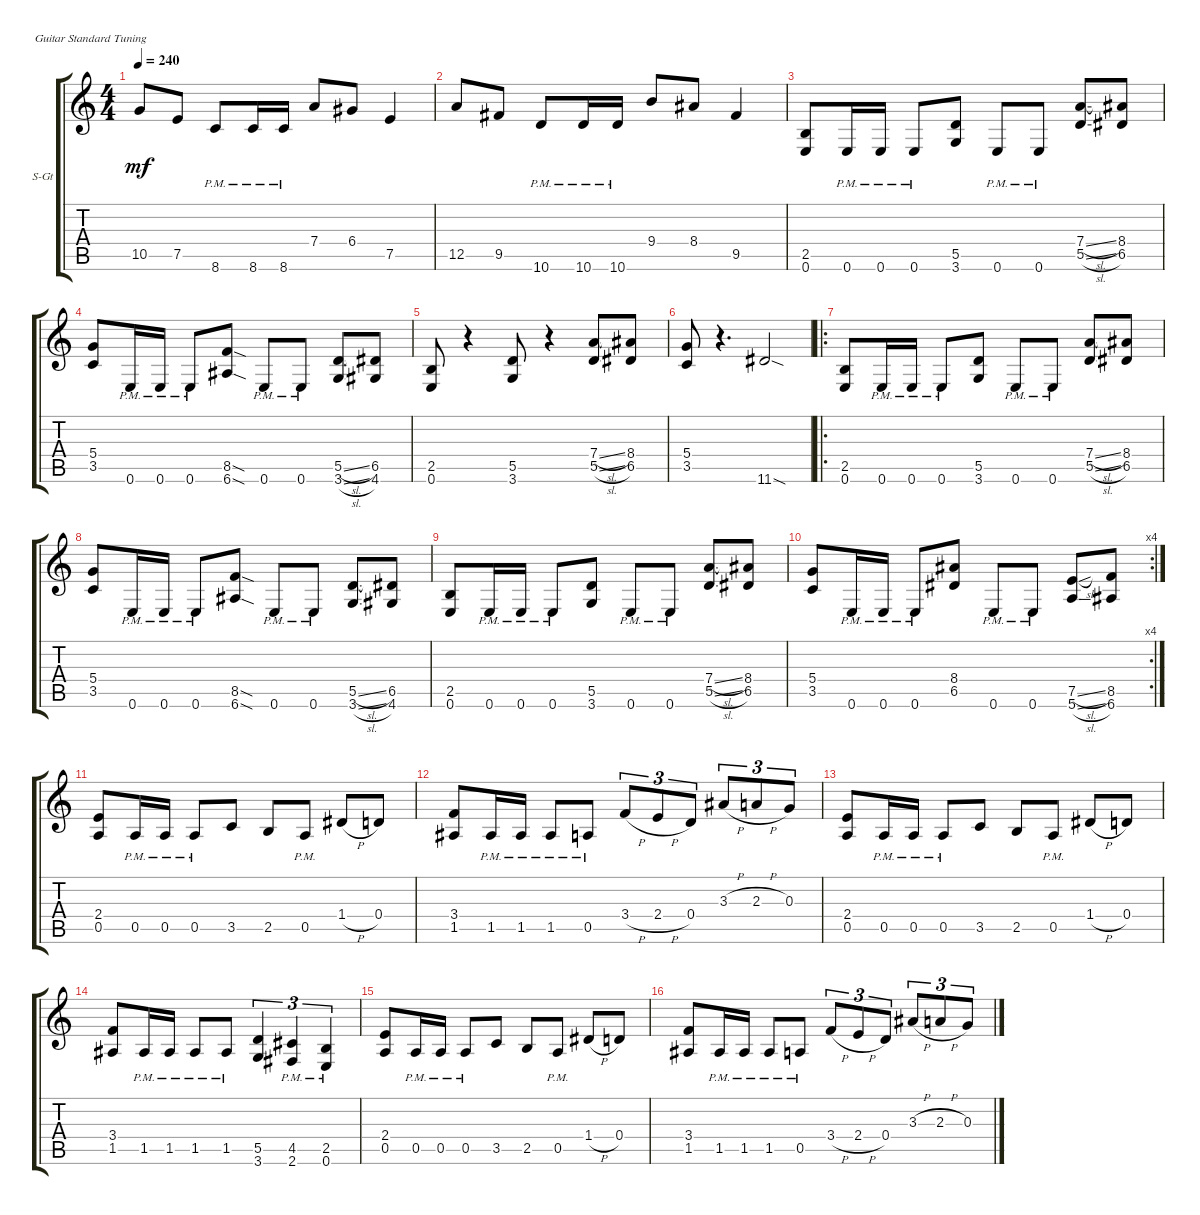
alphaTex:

\defaultSystemsLayout 4
\bracketExtendMode groupsimilarinstruments
\firstSystemTrackNameOrientation horizontal
\otherSystemsTrackNameOrientation horizontal
\track ("Steel Guitar" "S-Gt") {instrument acousticguitarsteel}
\staff {score tabs}
\tuning (E4 B3 G3 D3 A2 E2)
\ts (4 4)
\tempo 240
\clef g2
\ks c
10.5.8{dy mf} 7.5.8 8.6{pm}.8 8.6{pm}.16 8.6{pm}.16 7.4.8 6.4.8 7.5.4 |
12.5.8 9.5.8 10.6{pm}.8 10.6{pm}.16 10.6{pm}.16 9.4.8 8.4.8 9.5.4 |
(0.6 2.5).8 0.6{pm}.16 0.6{pm}.16 0.6{pm}.8 (3.6 5.5).8 0.6{pm}.8 0.6{pm}.8 (5.5{sl} 7.4{sl}).8 (6.5 8.4).8 |
(3.5 5.4).8 0.6{pm}.16 0.6{pm}.16 0.6{pm}.8 (6.6{sod} 8.5{sod}).8 0.6{pm}.8 0.6{pm}.8 (3.6{sl} 5.5{sl}).8 (4.6 6.5).8 |
(0.6 2.5).8 r.4 (3.6 5.5).8 r.4 (5.5{sl} 7.4{sl}).8 (6.5 8.4).8 |
(3.5 5.4).8 r.4{d} 11.6{sod}.2 |
\ro
(0.6 2.5).8 0.6{pm}.16 0.6{pm}.16 0.6{pm}.8 (3.6 5.5).8 0.6{pm}.8 0.6{pm}.8 (5.5{sl} 7.4{sl}).8 (6.5 8.4).8 |
(3.5 5.4).8 0.6{pm}.16 0.6{pm}.16 0.6{pm}.8 (6.6{sod} 8.5{sod}).8 0.6{pm}.8 0.6{pm}.8 (3.6{sl} 5.5{sl}).8 (4.6 6.5).8 |
(0.6 2.5).8 0.6{pm}.16 0.6{pm}.16 0.6{pm}.8 (3.6 5.5).8 0.6{pm}.8 0.6{pm}.8 (5.5{sl} 7.4{sl}).8 (6.5 8.4).8 |
\rc 4
(3.5 5.4).8 0.6{pm}.16 0.6{pm}.16 0.6{pm}.8 (6.5 8.4).8 0.6{pm}.8 0.6{pm}.8 (5.6{sl} 7.5{sl}).8 (6.6 8.5).8 |
(0.5 2.4).8 0.5{pm}.16 0.5{pm}.16 0.5{pm}.8 3.5.8 2.5.8 0.5{pm}.8 1.4{h}.8 0.4.8 |
(1.5 3.4).8 1.5{pm}.16 1.5{pm}.16 1.5{pm}.8 0.5{pm}.8 3.4{h}.8{tu (3 2)} 2.4{h}.8{tu (3 2)} 0.4.8{tu (3 2)} 3.3{h}.8{tu (3 2)} 2.3{h}.8{tu (3 2)} 0.3.8{tu (3 2)} |
(0.5 2.4).8 0.5{pm}.16 0.5{pm}.16 0.5{pm}.8 3.5.8 2.5.8 0.5{pm}.8 1.4{h}.8 0.4.8 |
(1.5 3.4).8 1.5{pm}.16 1.5{pm}.16 1.5{pm}.8 1.5{pm}.8 (3.6 5.5).4{tu (3 2)} (2.6{pm} 4.5{pm}).4{tu (3 2)} (0.6{pm} 2.5{pm}).4{tu (3 2)} |
(0.5 2.4).8 0.5{pm}.16 0.5{pm}.16 0.5{pm}.8 3.5.8 2.5.8 0.5{pm}.8 1.4{h}.8 0.4.8 |
(1.5 3.4).8 1.5{pm}.16 1.5{pm}.16 1.5{pm}.8 0.5{pm}.8 3.4{h}.8{tu (3 2)} 2.4{h}.8{tu (3 2)} 0.4.8{tu (3 2)} 3.3{h}.8{tu (3 2)} 2.3{h}.8{tu (3 2)} 0.3.8{tu (3 2)}
